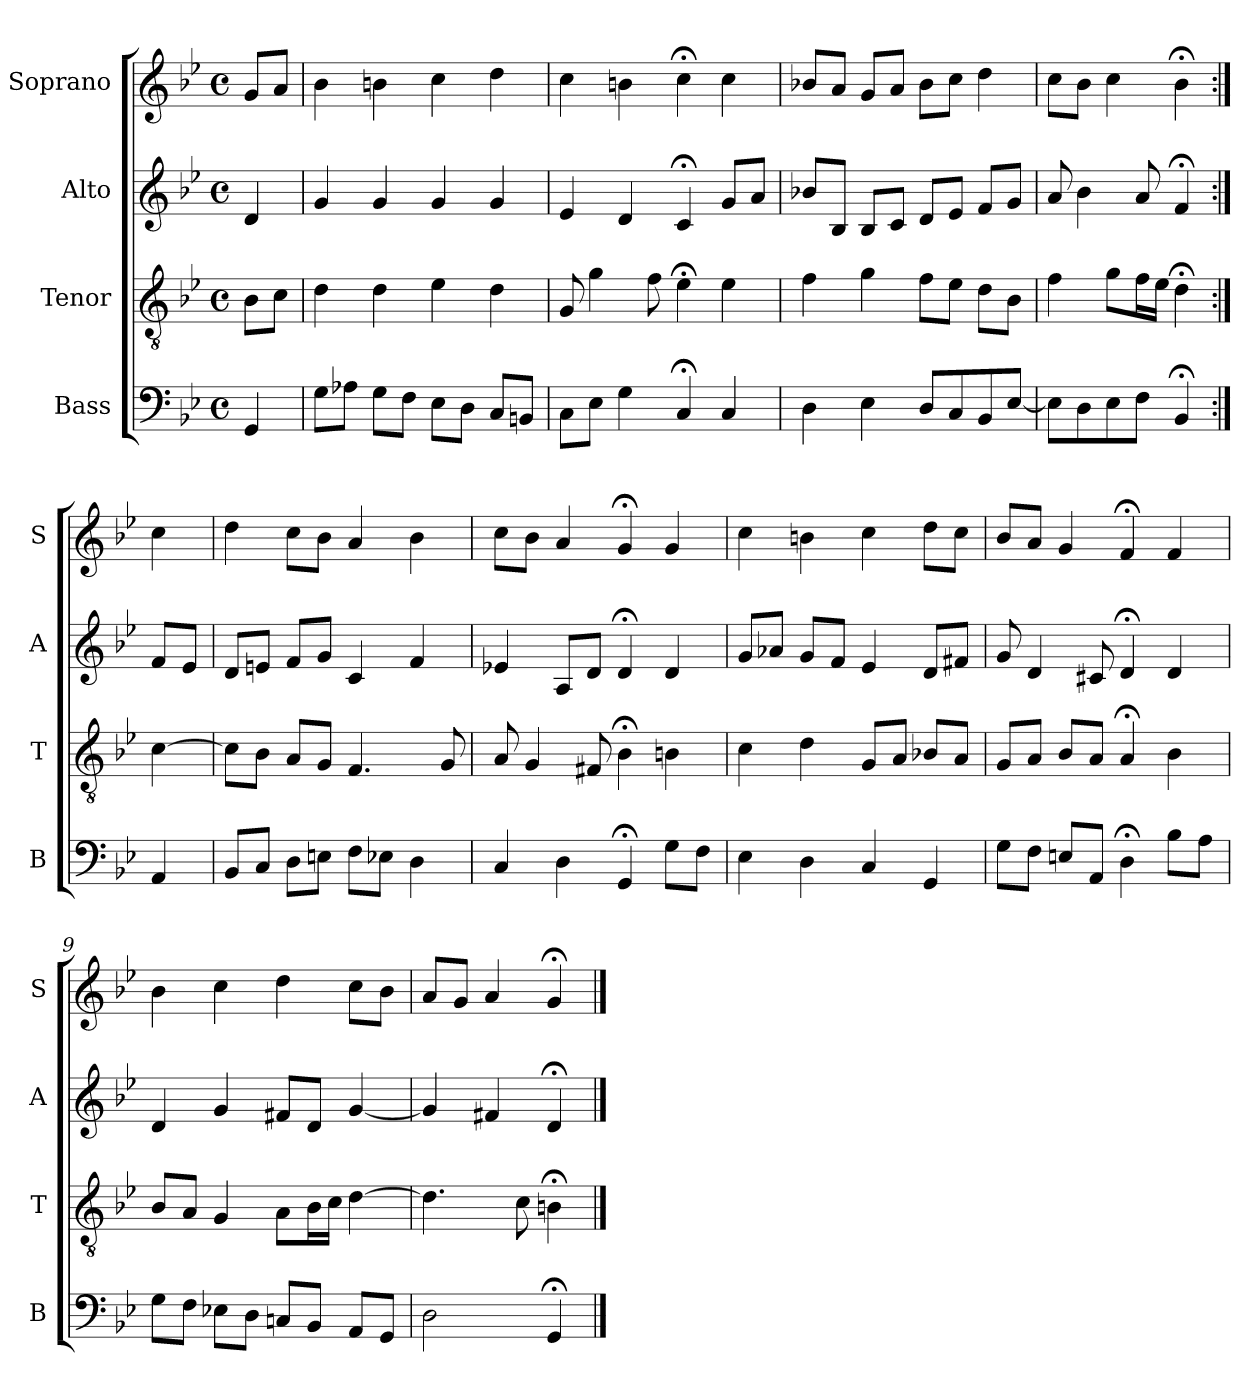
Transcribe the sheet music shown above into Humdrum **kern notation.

**kern	**kern	**kern	**kern
*part4	*part3	*part2	*part1
*staff4	*staff3	*staff2	*staff1
*I"Bass	*I"Tenor	*I"Alto	*I"Soprano
*I'B	*I'T	*I'A	*I'S
*clefF4	*clefGv2	*clefG2	*clefG2
*k[b-e-]	*k[b-e-]	*k[b-e-]	*k[b-e-]
*g:	*g:	*g:	*g:
*M4/4	*M4/4	*M4/4	*M4/4
*met(c)	*met(c)	*met(c)	*met(c)
*MM100	*MM100	*MM100	*MM100
=	=	=	=
4GG	8B-L	4d	8gL
.	8cJ	.	8aJ
=1	=1	=1	=1
8GL	4d	4g	4b-
8A-XJ	.	.	.
8GL	4d	4g	4bn
8FJ	.	.	.
8E-L	4e-	4g	4cc
8DJ	.	.	.
8CL	4d	4g	4dd
8BBnJ	.	.	.
=2	=2	=2	=2
8CL	8G	4e-	4cc
8E-J	4g	.	.
4G	.	4d	4bn
.	8f	.	.
4C;<	4e-;<	4c;<	4cc;<
4C	4e-	8gL	4cc
.	.	8aJ	.
=3	=3	=3	=3
4D	4f	8b-XL	8b-XL
.	.	8B-J	8aJ
4E-	4g	8B-L	8gL
.	.	8cJ	8aJ
8DL	8fL	8dL	8b-L
8C	8e-J	8e-J	8ccJ
8BB-	8dL	8fL	4dd
[8E-J	8B-J	8gJ	.
=4	=4	=4	=4
8E-L]	4f	8a	8ccL
8D	.	4b-	8b-J
8E-	8gL	.	4cc
8FJ	16fL	8a	.
.	16e-JJ	.	.
4BB-;<	4d;<	4f;<	4b-;<
=:|!	=:|!	=:|!	=:|!
4AA	[4c	8fL	4cc
.	.	8e-J	.
=5	=5	=5	=5
8BB-L	8cL]	8dL	4dd
8CJ	8B-J	8enJ	.
8DL	8AL	8fL	8ccL
8EnJ	8GJ	8gJ	8b-J
8FL	4.F	4c	4a
8E-XJ	.	.	.
4D	.	4f	4b-
.	8G	.	.
=6	=6	=6	=6
4C	8A	4e-X	8ccL
.	4G	.	8b-J
4D	.	8AL	4a
.	8F#X	8dJ	.
4GG;<	4B-;<	4d;<i	4g;<
8GL	4Bni	4di	4g
8FJ	.	.	.
=7	=7	=7	=7
4E-	4ci	8giL	4cc
.	.	8a-XJ	.
4D	4d	8gL	4bn
.	.	8fJ	.
4C	8GL	4e-	4cc
.	8AJ	.	.
4GG	8B-XL	8dL	8ddL
.	8AJ	8f#XJ	8ccJ
=8	=8	=8	=8
8GL	8GL	8g	8b-L
8FJ	8AJ	4d	8aJ
8EnL	8B-L	.	4g
8AAJ	8AJ	8c#X	.
4D;<	4A;<	4d;<	4f;<
8B-L	4B-	4d	4f
8AJ	.	.	.
=9	=9	=9	=9
8GL	8B-L	4d	4b-
8FJ	8AJ	.	.
8E-XL	4G	4g	4cc
8DJ	.	.	.
8CnL	8AL	8f#XL	4dd
8BB-J	16B-L	8dJ	.
.	16cJJ	.	.
8AAL	[4d	[4g	8ccL
8GGJ	.	.	8b-J
=10	=10	=10	=10
2D	4.d]	4g]	8aL
.	.	.	8gJ
.	.	4f#X	4a
.	8c	.	.
4GG;<	4Bn;<	4d;<	4g;<
==	==	==	==
*-	*-	*-	*-
